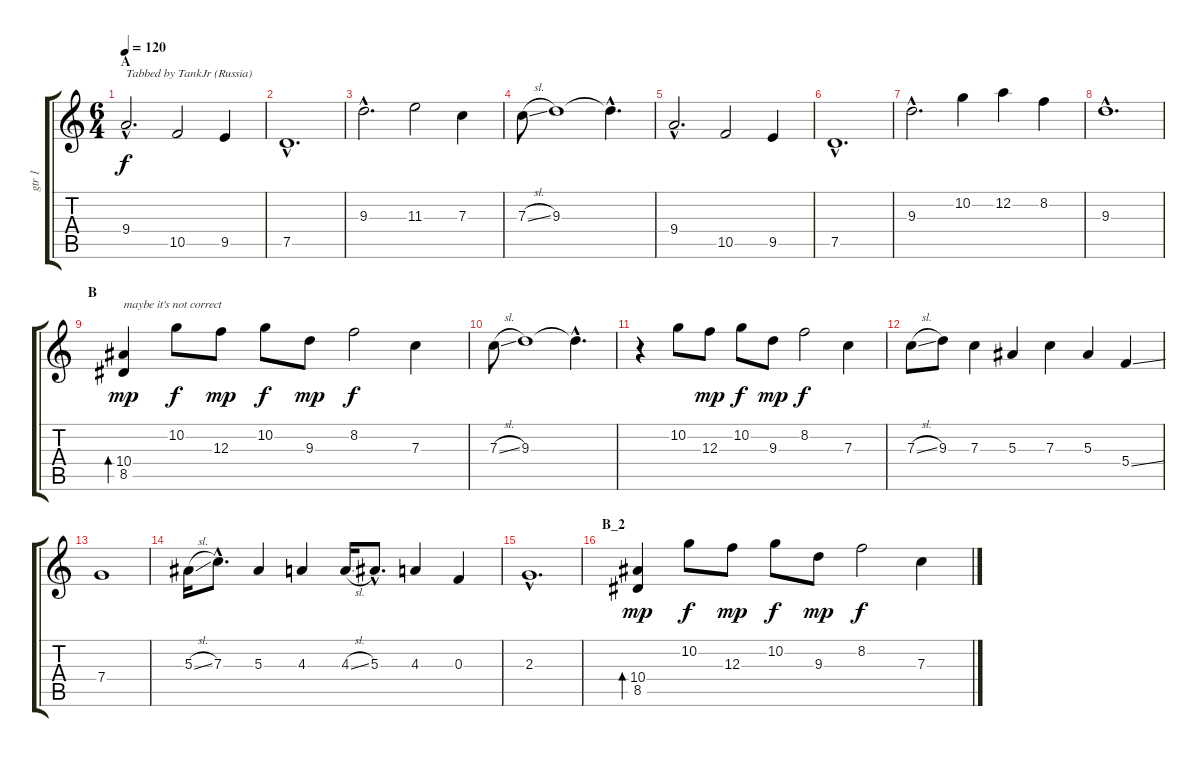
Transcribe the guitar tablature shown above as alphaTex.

\track ("gtr 1" "gtr 1") {instrument acousticguitarsteel}
\staff {score tabs}
\tuning (D4 A3 F3 C3 G2 D2) {hide}
\ts (6 4)
\section ("" "A")
\tempo 120
\clef g2
\ks c
9.4{hac}.2{d txt "Tabbed by TankJr (Russia)" dy f instrument acousticguitarsteel} 10.5.2 9.5.4 |
7.5{hac}.1{d} |
9.3{hac}.2{d} 11.3.2 7.3.4 |
7.3{sl}.8 9.3.1 9.3{hac t}.4{d} |
9.4{hac}.2{d} 10.5.2 9.5.4 |
7.5{hac}.1{d} |
9.3{hac}.2{d} 10.2.4 12.2.4 8.2.4 |
9.3{hac}.1{d} |
\section ("" "B")
(10.4 8.5).4{bd 120 txt "maybe it's not correct" dy mp} 10.2.8{dy f} 12.3.8{dy mp} 10.2.8{dy f} 9.3.8{dy mp} 8.2.2{dy f} 7.3.4 |
7.3{sl}.8 9.3.1 9.3{hac t}.4{d} |
r.4 10.2.8 12.3.8{dy mp} 10.2.8{dy f} 9.3.8{dy mp} 8.2.2{dy f} 7.3.4 |
7.3{sl}.8 9.3.8 7.3.4 5.3.4 7.3.4 5.3.4 5.4{ss}.4 |
7.4.1 |
5.3{sl}.16 7.3{hac}.8{d} 5.3.4 4.3.4 4.3{sl}.16 5.3{hac}.8{d} 4.3.4 0.3.4 |
2.3{hac}.1{d} |
\section ("" "B_2")
(10.4 8.5).4{bd 120 dy mp} 10.2.8{dy f} 12.3.8{dy mp} 10.2.8{dy f} 9.3.8{dy mp} 8.2.2{dy f} 7.3.4
